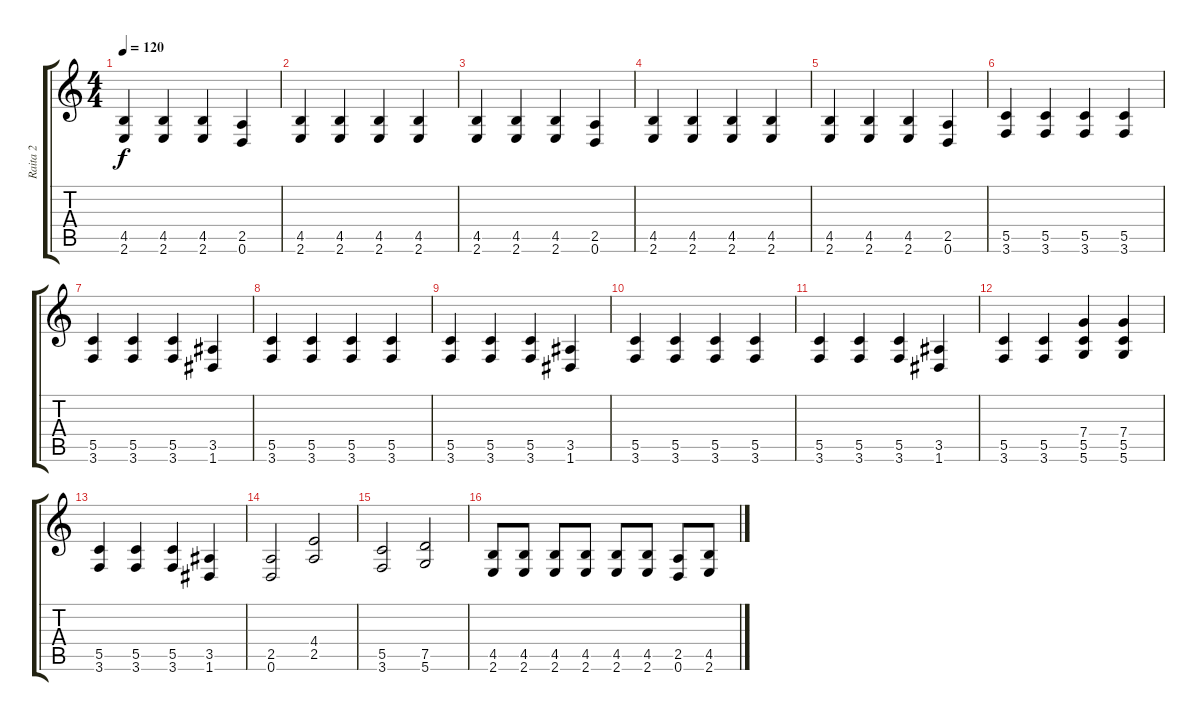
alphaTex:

\track ("Raita 2" "Raita 2") {instrument overdrivenguitar}
\staff {score tabs}
\tuning (D4 A3 F3 C3 G2 D2) {hide}
\ts (4 4)
\tempo 120
\clef g2
\ks c
(4.5 2.6).4{dy f} (4.5 2.6).4 (4.5 2.6).4 (2.5 0.6).4 |
(4.5 2.6).4 (4.5 2.6).4 (4.5 2.6).4 (4.5 2.6).4 |
(4.5 2.6).4 (4.5 2.6).4 (4.5 2.6).4 (2.5 0.6).4 |
(4.5 2.6).4 (4.5 2.6).4 (4.5 2.6).4 (4.5 2.6).4 |
(4.5 2.6).4 (4.5 2.6).4 (4.5 2.6).4 (2.5 0.6).4 |
(5.5 3.6).4 (5.5 3.6).4 (5.5 3.6).4 (5.5 3.6).4 |
(5.5 3.6).4 (5.5 3.6).4 (5.5 3.6).4 (3.5 1.6).4 |
(5.5 3.6).4 (5.5 3.6).4 (5.5 3.6).4 (5.5 3.6).4 |
(5.5 3.6).4 (5.5 3.6).4 (5.5 3.6).4 (3.5 1.6).4 |
(5.5 3.6).4 (5.5 3.6).4 (5.5 3.6).4 (5.5 3.6).4 |
(5.5 3.6).4 (5.5 3.6).4 (5.5 3.6).4 (3.5 1.6).4 |
(5.5 3.6).4 (5.5 3.6).4 (7.4 5.5 5.6).4 (7.4 5.5 5.6).4 |
(5.5 3.6).4 (5.5 3.6).4 (5.5 3.6).4 (3.5 1.6).4 |
(2.5 0.6).2 (4.4 2.5).2 |
(5.5 3.6).2 (7.5 5.6).2 |
(4.5 2.6).8 (4.5 2.6).8 (4.5 2.6).8 (4.5 2.6).8 (4.5 2.6).8 (4.5 2.6).8 (2.5 0.6).8 (4.5 2.6).8
